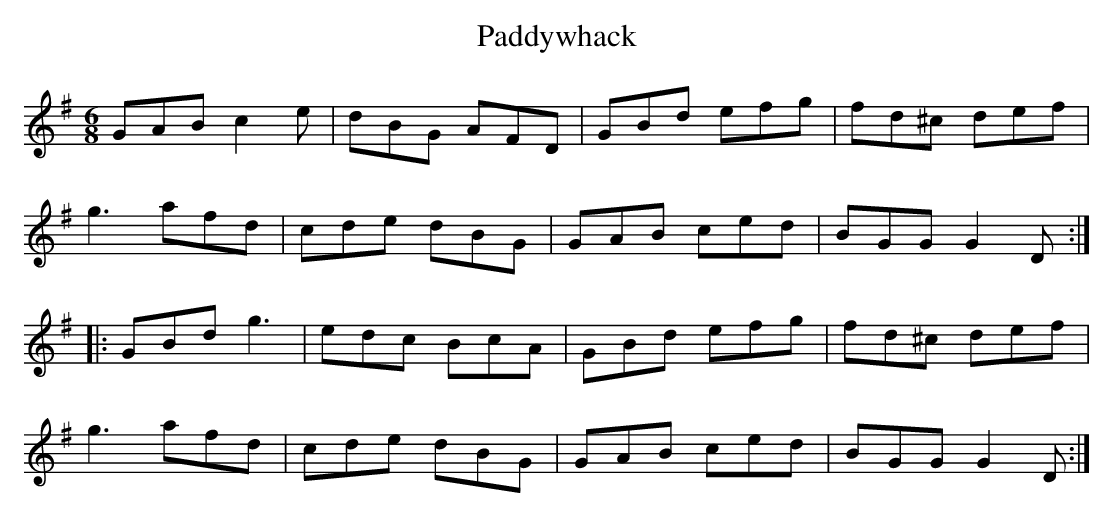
X:1
T:Paddywhack
M:6/8
K:G
GAB c2e|dBG AFD|GBd efg|fd^c def|
g3 afd|cde dBG|GAB ced|BGG G2D:|
|:GBd g3|edc BcA|GBd efg|fd^c def|
g3 afd|cde dBG|GAB ced|BGG G2D:|
